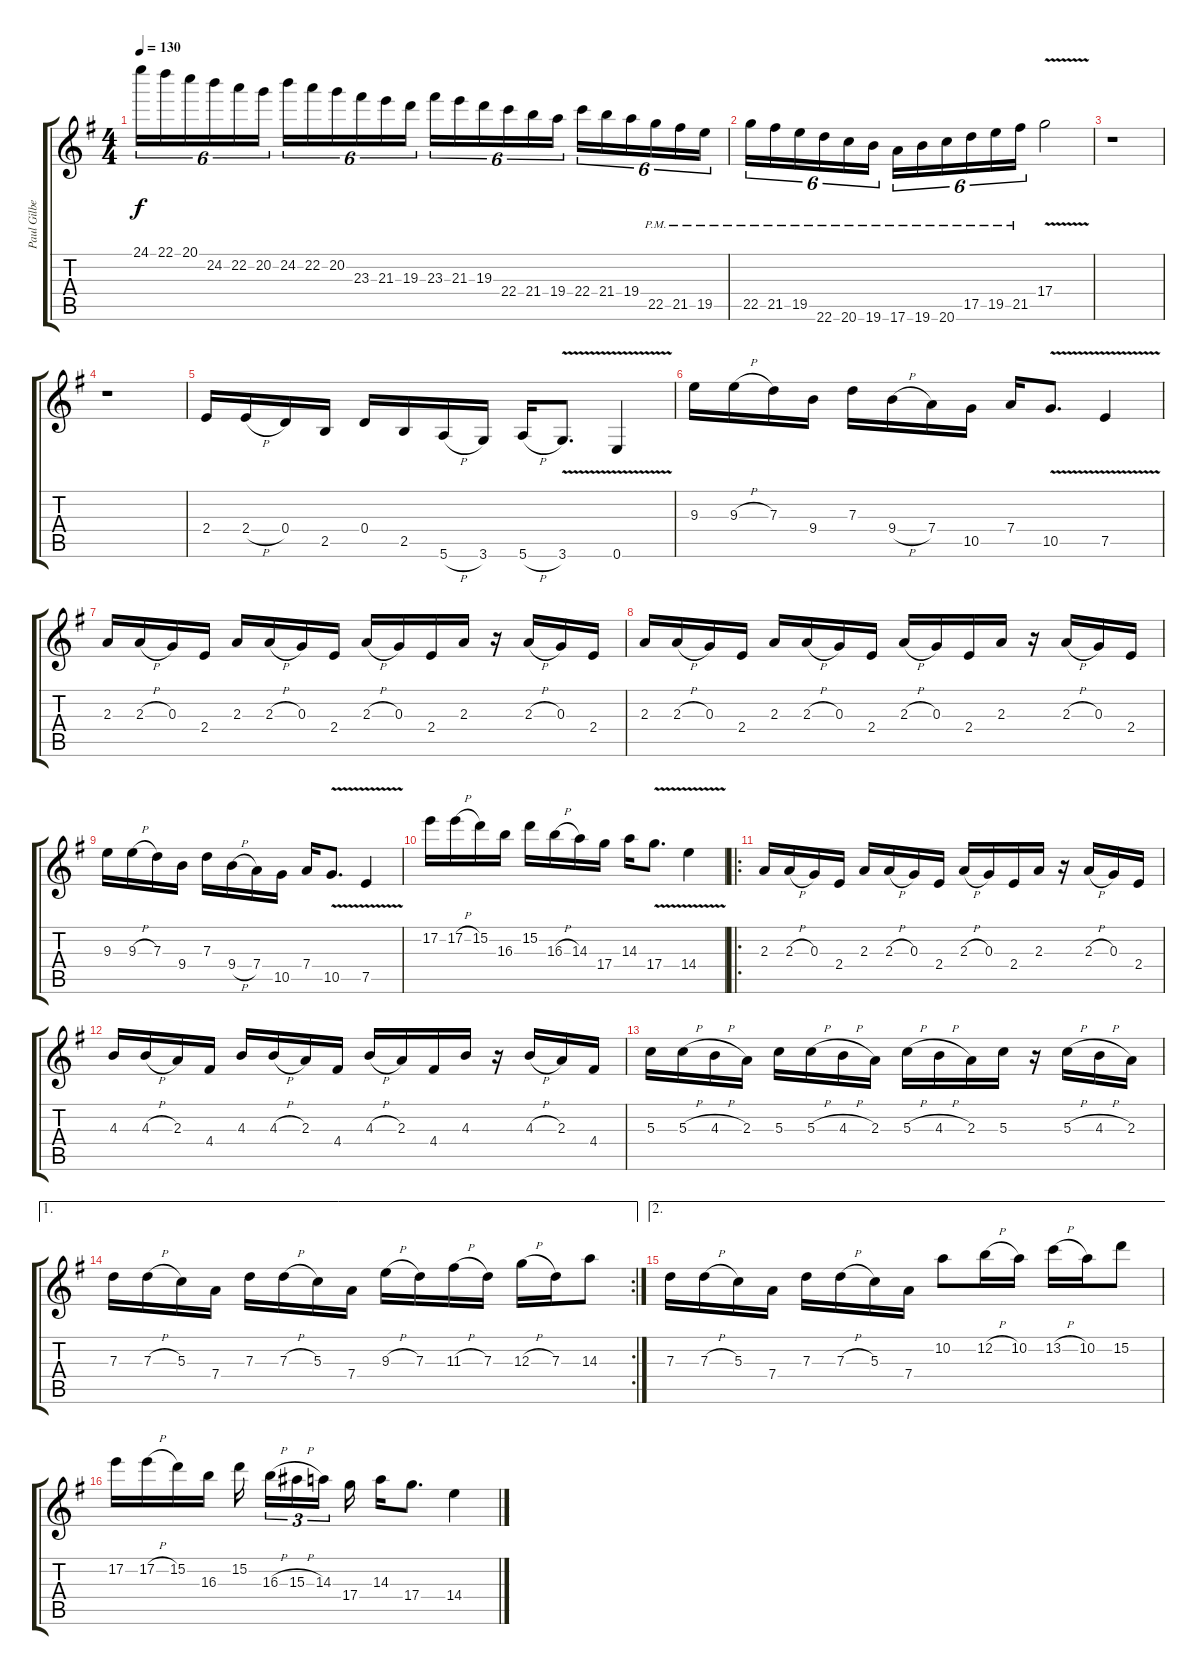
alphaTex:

\track ("Paul Gilbert (Rythm Guitar)" "Paul Gilbe") {instrument distortionguitar}
\staff {score tabs}
\tuning (E4 B3 G3 D3 A2 E2) {hide}
\ts (4 4)
\tempo 130
\clef g2
\ks g
24.1.16{tu (6 4) dy f} 22.1.16{tu (6 4)} 20.1.16{tu (6 4)} 24.2.16{tu (6 4)} 22.2.16{tu (6 4)} 20.2.16{tu (6 4)} 24.2.16{tu (6 4)} 22.2.16{tu (6 4)} 20.2.16{tu (6 4)} 23.3.16{tu (6 4)} 21.3.16{tu (6 4)} 19.3.16{tu (6 4)} 23.3.16{tu (6 4)} 21.3.16{tu (6 4)} 19.3.16{tu (6 4)} 22.4.16{tu (6 4)} 21.4.16{tu (6 4)} 19.4.16{tu (6 4)} 22.4.16{tu (6 4)} 21.4.16{tu (6 4)} 19.4.16{tu (6 4)} 22.5{pm}.16{tu (6 4)} 21.5{pm}.16{tu (6 4)} 19.5{pm}.16{tu (6 4)} |
22.5{pm}.16{tu (6 4)} 21.5{pm}.16{tu (6 4)} 19.5{pm}.16{tu (6 4)} 22.6{pm}.16{tu (6 4)} 20.6{pm}.16{tu (6 4)} 19.6{pm}.16{tu (6 4)} 17.6{pm}.16{tu (6 4)} 19.6{pm}.16{tu (6 4)} 20.6{pm}.16{tu (6 4)} 17.5{pm}.16{tu (6 4)} 19.5{pm}.16{tu (6 4)} 21.5{pm}.16{tu (6 4)} 17.4{v}.2 |
r.1 |
r.1 |
2.4.16 2.4{h}.16 0.4.16 2.5.16 0.4.16 2.5.16 5.6{h}.16 3.6.16 5.6{h}.16 3.6{v}.8{d} 0.6{v}.4 |
9.3.16 9.3{h}.16 7.3.16 9.4.16 7.3.16 9.4{h}.16 7.4.16 10.5.16 7.4.16 10.5{v}.8{d} 7.5{v}.4 |
2.3.16 2.3{h}.16 0.3.16 2.4.16 2.3.16 2.3{h}.16 0.3.16 2.4.16 2.3{h}.16 0.3.16 2.4.16 2.3.16 r.16 2.3{h}.16 0.3.16 2.4.16 |
2.3.16 2.3{h}.16 0.3.16 2.4.16 2.3.16 2.3{h}.16 0.3.16 2.4.16 2.3{h}.16 0.3.16 2.4.16 2.3.16 r.16 2.3{h}.16 0.3.16 2.4.16 |
9.3.16 9.3{h}.16 7.3.16 9.4.16 7.3.16 9.4{h}.16 7.4.16 10.5.16 7.4.16 10.5{v}.8{d} 7.5{v}.4 |
17.2.16 17.2{h}.16 15.2.16 16.3.16 15.2.16 16.3{h}.16 14.3.16 17.4.16 14.3.16 17.4{v}.8{d} 14.4{v}.4 |
\ro
2.3.16 2.3{h}.16 0.3.16 2.4.16 2.3.16 2.3{h}.16 0.3.16 2.4.16 2.3{h}.16 0.3.16 2.4.16 2.3.16 r.16 2.3{h}.16 0.3.16 2.4.16 |
4.3.16 4.3{h}.16 2.3.16 4.4.16 4.3.16 4.3{h}.16 2.3.16 4.4.16 4.3{h}.16 2.3.16 4.4.16 4.3.16 r.16 4.3{h}.16 2.3.16 4.4.16 |
5.3.16 5.3{h}.16 4.3{h}.16 2.3.16 5.3.16 5.3{h}.16 4.3{h}.16 2.3.16 5.3{h}.16 4.3{h}.16 2.3.16 5.3.16 r.16 5.3{h}.16 4.3{h}.16 2.3.16 |
\ae 1
\rc 2
7.3.16 7.3{h}.16 5.3.16 7.4.16 7.3.16 7.3{h}.16 5.3.16 7.4.16 9.3{h}.16 7.3.16 11.3{h}.16 7.3.16 12.3{h}.16 7.3.16 14.3.8 |
\ae 2
7.3.16 7.3{h}.16 5.3.16 7.4.16 7.3.16 7.3{h}.16 5.3.16 7.4.16 10.2.8 12.2{h}.16 10.2.16 13.2{h}.16 10.2.16 15.2.8 |
17.2.16 17.2{h}.16 15.2.16 16.3.16 15.2.16{beam splitsecondary} 16.3{h}.16{tu (3 2)} 15.3{h}.16{tu (3 2)} 14.3.16{tu (3 2) beam splitsecondary} 17.4.16 14.3.16 17.4.8{d} 14.4.4
